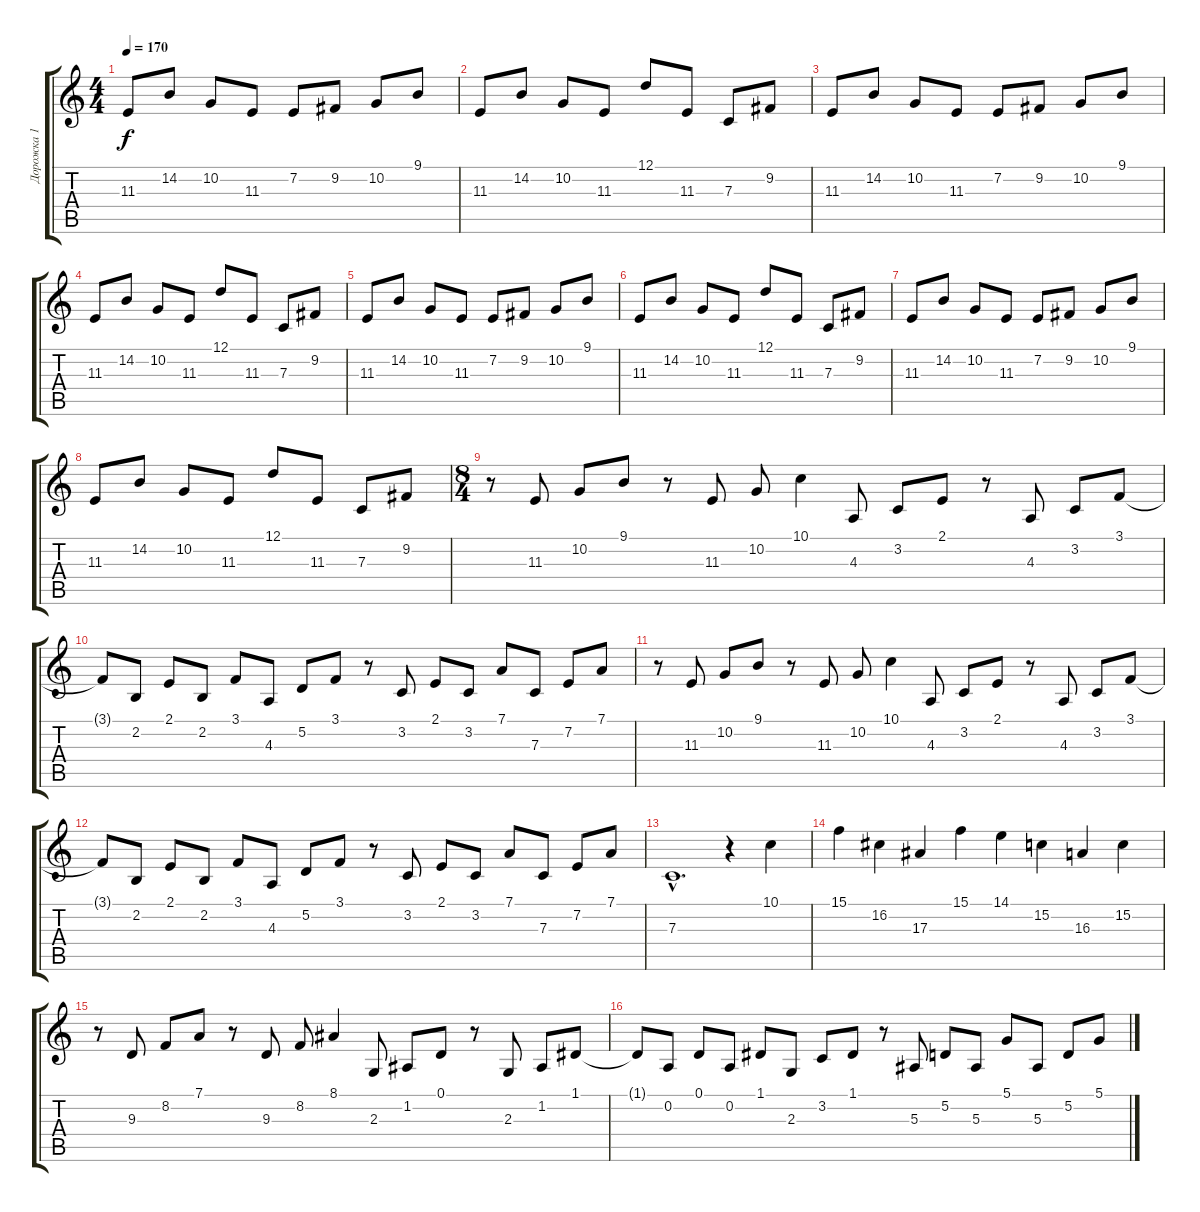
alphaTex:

\track ("Дорожка 1" "Дорожка 1") {instrument pizzicatostrings}
\staff {score tabs}
\tuning (D4 A3 F3 C3 G2 D2) {hide}
\ts (4 4)
\tempo 170
\clef g2
\ks c
11.3.8{dy f} 14.2.8 10.2.8 11.3.8 7.2.8 9.2.8 10.2.8 9.1.8 |
11.3.8 14.2.8 10.2.8 11.3.8 12.1.8 11.3.8 7.3.8 9.2.8 |
11.3.8 14.2.8 10.2.8 11.3.8 7.2.8 9.2.8 10.2.8 9.1.8 |
11.3.8 14.2.8 10.2.8 11.3.8 12.1.8 11.3.8 7.3.8 9.2.8 |
11.3.8 14.2.8 10.2.8 11.3.8 7.2.8 9.2.8 10.2.8 9.1.8 |
11.3.8 14.2.8 10.2.8 11.3.8 12.1.8 11.3.8 7.3.8 9.2.8 |
11.3.8 14.2.8 10.2.8 11.3.8 7.2.8 9.2.8 10.2.8 9.1.8 |
11.3.8 14.2.8 10.2.8 11.3.8 12.1.8 11.3.8 7.3.8 9.2.8 |
\ts (8 4)
r.8 11.3.8 10.2.8 9.1.8 r.8 11.3.8 10.2.8 10.1.4 4.3.8 3.2.8 2.1.8 r.8 4.3.8 3.2.8 3.1.8 |
3.1{t}.8 2.2.8 2.1.8 2.2.8 3.1.8 4.3.8 5.2.8 3.1.8 r.8 3.2.8 2.1.8 3.2.8 7.1.8 7.3.8 7.2.8 7.1.8 |
r.8 11.3.8 10.2.8 9.1.8 r.8 11.3.8 10.2.8 10.1.4 4.3.8 3.2.8 2.1.8 r.8 4.3.8 3.2.8 3.1.8 |
3.1{t}.8 2.2.8 2.1.8 2.2.8 3.1.8 4.3.8 5.2.8 3.1.8 r.8 3.2.8 2.1.8 3.2.8 7.1.8 7.3.8 7.2.8 7.1.8 |
7.3{hac}.1{d} r.4 10.1.4 |
15.1.4 16.2.4 17.3.4 15.1.4 14.1.4 15.2.4 16.3.4 15.2.4 |
r.8 9.3.8 8.2.8 7.1.8 r.8 9.3.8 8.2.8 8.1.4 2.3.8 1.2.8 0.1.8 r.8 2.3.8 1.2.8 1.1.8 |
1.1{t}.8 0.2.8 0.1.8 0.2.8 1.1.8 2.3.8 3.2.8 1.1.8 r.8 5.3.8 5.2.8 5.3.8 5.1.8 5.3.8 5.2.8 5.1.8
